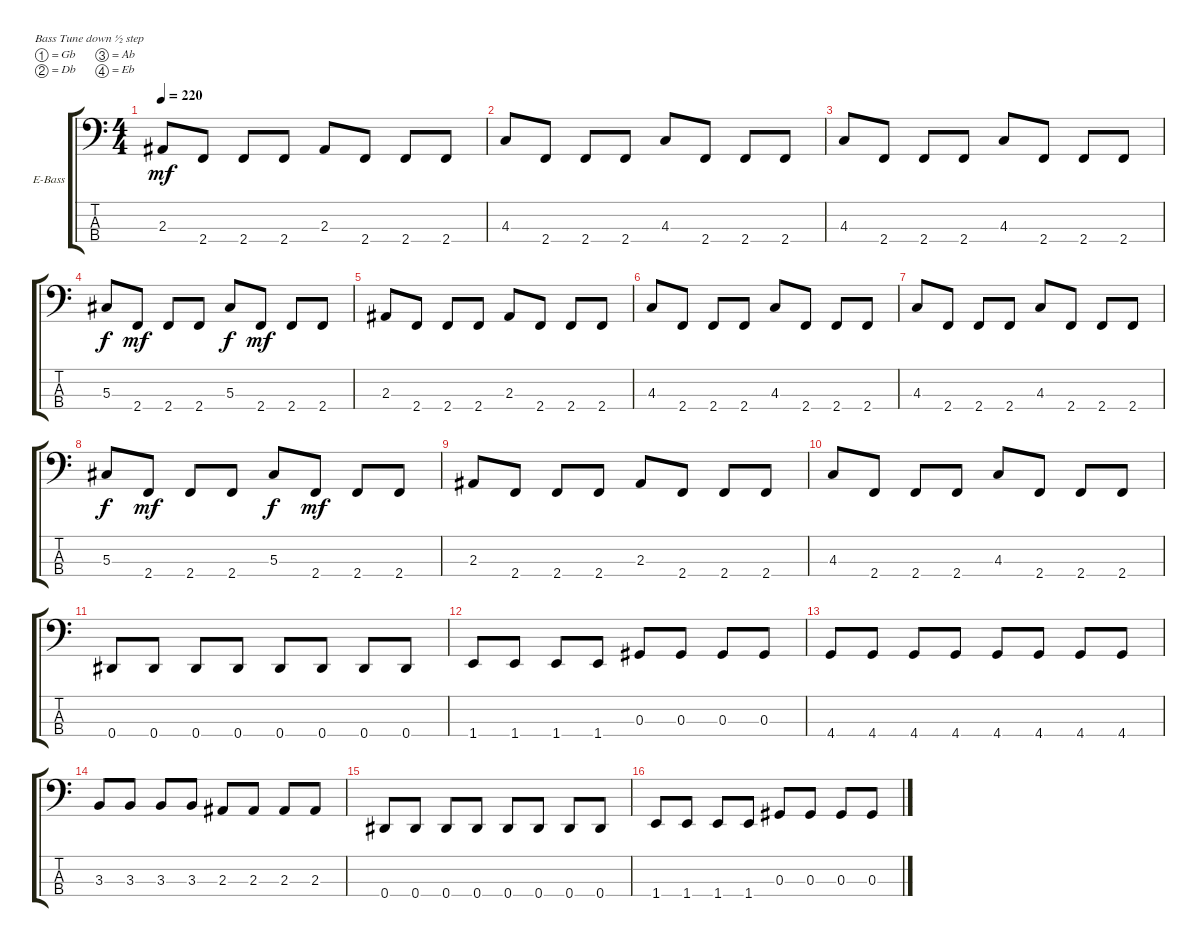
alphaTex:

\bracketExtendMode groupsimilarinstruments
\firstSystemTrackNameOrientation horizontal
\otherSystemsTrackNameOrientation horizontal
\track ("Tom Araya" "E-Bass") {instrument electricbassfinger}
\staff {score tabs}
\tuning (Gb2 Db2 Ab1 Eb1)
\ts (4 4)
\tempo 220
\clef f4
\ks c
2.3.8{dy mf} 2.4.8 2.4.8 2.4.8 2.3.8 2.4.8 2.4.8 2.4.8 |
4.3.8 2.4.8 2.4.8 2.4.8 4.3.8 2.4.8 2.4.8 2.4.8 |
4.3.8 2.4.8 2.4.8 2.4.8 4.3.8 2.4.8 2.4.8 2.4.8 |
5.3.8{dy f} 2.4.8{dy mf} 2.4.8 2.4.8 5.3.8{dy f} 2.4.8{dy mf} 2.4.8 2.4.8 |
2.3.8 2.4.8 2.4.8 2.4.8 2.3.8 2.4.8 2.4.8 2.4.8 |
4.3.8 2.4.8 2.4.8 2.4.8 4.3.8 2.4.8 2.4.8 2.4.8 |
4.3.8 2.4.8 2.4.8 2.4.8 4.3.8 2.4.8 2.4.8 2.4.8 |
5.3.8{dy f} 2.4.8{dy mf} 2.4.8 2.4.8 5.3.8{dy f} 2.4.8{dy mf} 2.4.8 2.4.8 |
2.3.8 2.4.8 2.4.8 2.4.8 2.3.8 2.4.8 2.4.8 2.4.8 |
4.3.8 2.4.8 2.4.8 2.4.8 4.3.8 2.4.8 2.4.8 2.4.8 |
0.4.8 0.4.8 0.4.8 0.4.8 0.4.8 0.4.8 0.4.8 0.4.8 |
1.4.8 1.4.8 1.4.8 1.4.8 0.3.8 0.3.8 0.3.8 0.3.8 |
4.4.8 4.4.8 4.4.8 4.4.8 4.4.8 4.4.8 4.4.8 4.4.8 |
3.3.8 3.3.8 3.3.8 3.3.8 2.3.8 2.3.8 2.3.8 2.3.8 |
0.4.8 0.4.8 0.4.8 0.4.8 0.4.8 0.4.8 0.4.8 0.4.8 |
1.4.8 1.4.8 1.4.8 1.4.8 0.3.8 0.3.8 0.3.8 0.3.8
